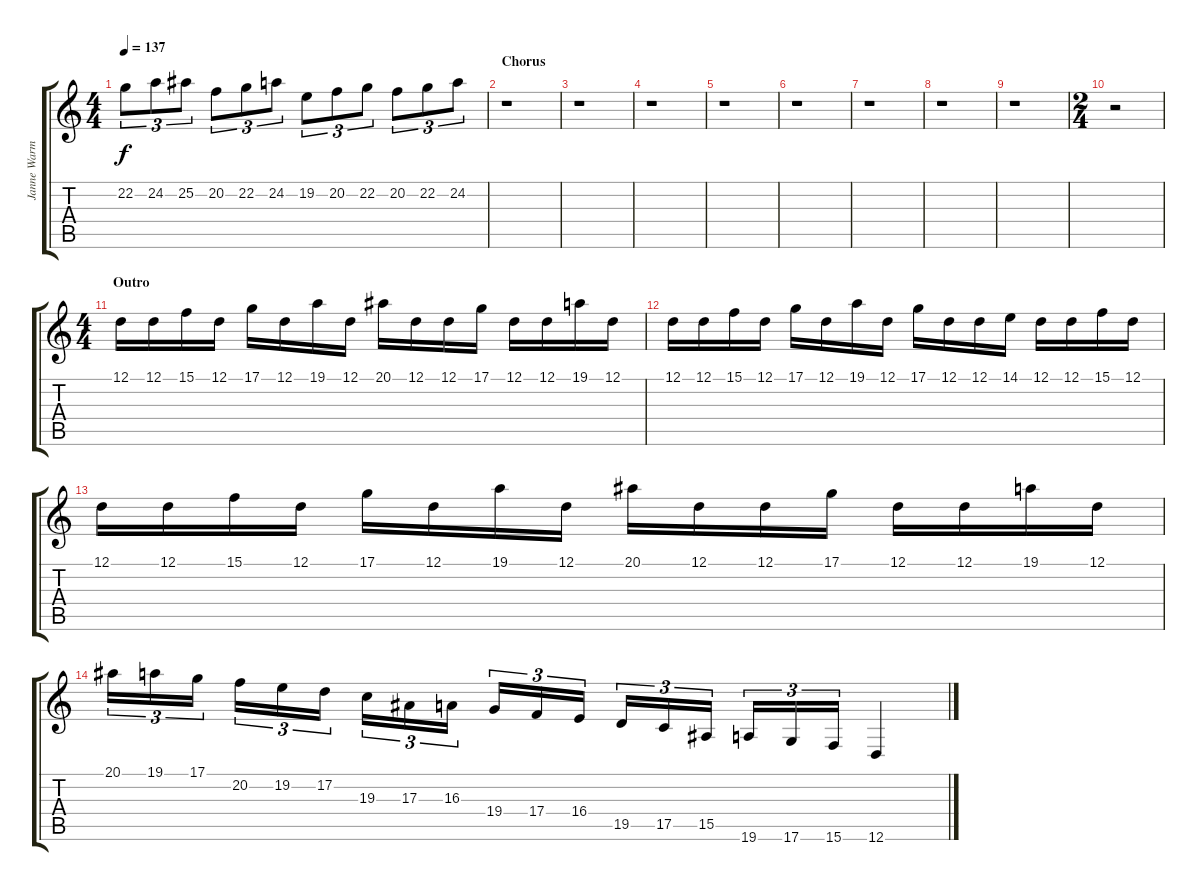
\track ("Janne Warman" "Janne Warm") {instrument honkytonkpiano}
\staff {score tabs}
\tuning (D4 A3 F3 C3 G2 D2) {hide}
\ts (4 4)
\tempo 137
\clef g2
\ks c
22.2.8{tu (3 2) dy f} 24.2.8{tu (3 2)} 25.2.8{tu (3 2)} 20.2.8{tu (3 2)} 22.2.8{tu (3 2)} 24.2.8{tu (3 2)} 19.2.8{tu (3 2)} 20.2.8{tu (3 2)} 22.2.8{tu (3 2)} 20.2.8{tu (3 2)} 22.2.8{tu (3 2)} 24.2.8{tu (3 2)} |
\section ("" "Chorus")
r.1 |
r.1 |
r.1 |
r.1 |
r.1 |
r.1 |
r.1 |
r.1 |
\ts (2 4)
r.2 |
\ts (4 4)
\section ("" "Outro")
12.1.16 12.1.16 15.1.16 12.1.16 17.1.16 12.1.16 19.1.16 12.1.16 20.1.16 12.1.16 12.1.16 17.1.16 12.1.16 12.1.16 19.1.16 12.1.16 |
12.1.16 12.1.16 15.1.16 12.1.16 17.1.16 12.1.16 19.1.16 12.1.16 17.1.16 12.1.16 12.1.16 14.1.16 12.1.16 12.1.16 15.1.16 12.1.16 |
12.1.16 12.1.16 15.1.16 12.1.16 17.1.16 12.1.16 19.1.16 12.1.16 20.1.16 12.1.16 12.1.16 17.1.16 12.1.16 12.1.16 19.1.16 12.1.16 |
20.1.16{tu (3 2)} 19.1.16{tu (3 2)} 17.1.16{tu (3 2)} 20.2.16{tu (3 2)} 19.2.16{tu (3 2)} 17.2.16{tu (3 2)} 19.3.16{tu (3 2)} 17.3.16{tu (3 2)} 16.3.16{tu (3 2)} 19.4.16{tu (3 2)} 17.4.16{tu (3 2)} 16.4.16{tu (3 2)} 19.5.16{tu (3 2)} 17.5.16{tu (3 2)} 15.5.16{tu (3 2)} 19.6.16{tu (3 2)} 17.6.16{tu (3 2)} 15.6.16{tu (3 2)} 12.6.4
